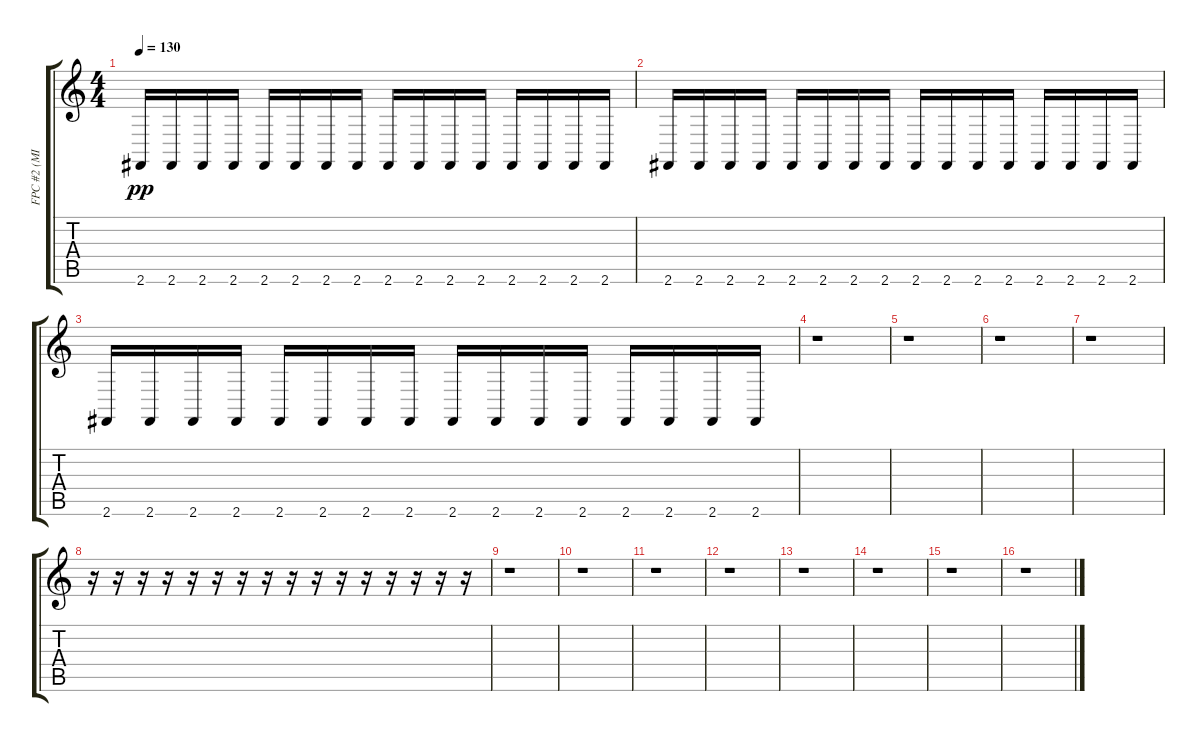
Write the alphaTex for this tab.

\track ("FPC #2 (MIDI)" "FPC #2 (MI") {instrument acousticgrandpiano}
\staff {score tabs}
\tuning (E4 B3 G3 D3 A2 E2) {hide}
\ts (4 4)
\tempo 130
\clef g2
\ks c
2.6.16{dy pp} 2.6.16 2.6.16 2.6.16 2.6.16 2.6.16 2.6.16 2.6.16 2.6.16 2.6.16 2.6.16 2.6.16 2.6.16 2.6.16 2.6.16 2.6.16 |
2.6.16 2.6.16 2.6.16 2.6.16 2.6.16 2.6.16 2.6.16 2.6.16 2.6.16 2.6.16 2.6.16 2.6.16 2.6.16 2.6.16 2.6.16 2.6.16 |
2.6.16 2.6.16 2.6.16 2.6.16 2.6.16 2.6.16 2.6.16 2.6.16 2.6.16 2.6.16 2.6.16 2.6.16 2.6.16 2.6.16 2.6.16 2.6.16 |
r.1 |
r.1 |
r.1 |
r.1 |
r.16 r.16 r.16 r.16 r.16 r.16 r.16 r.16 r.16 r.16 r.16 r.16 r.16 r.16 r.16 r.16 |
r.1 |
r.1 |
r.1 |
r.1 |
r.1 |
r.1 |
r.1 |
r.1
